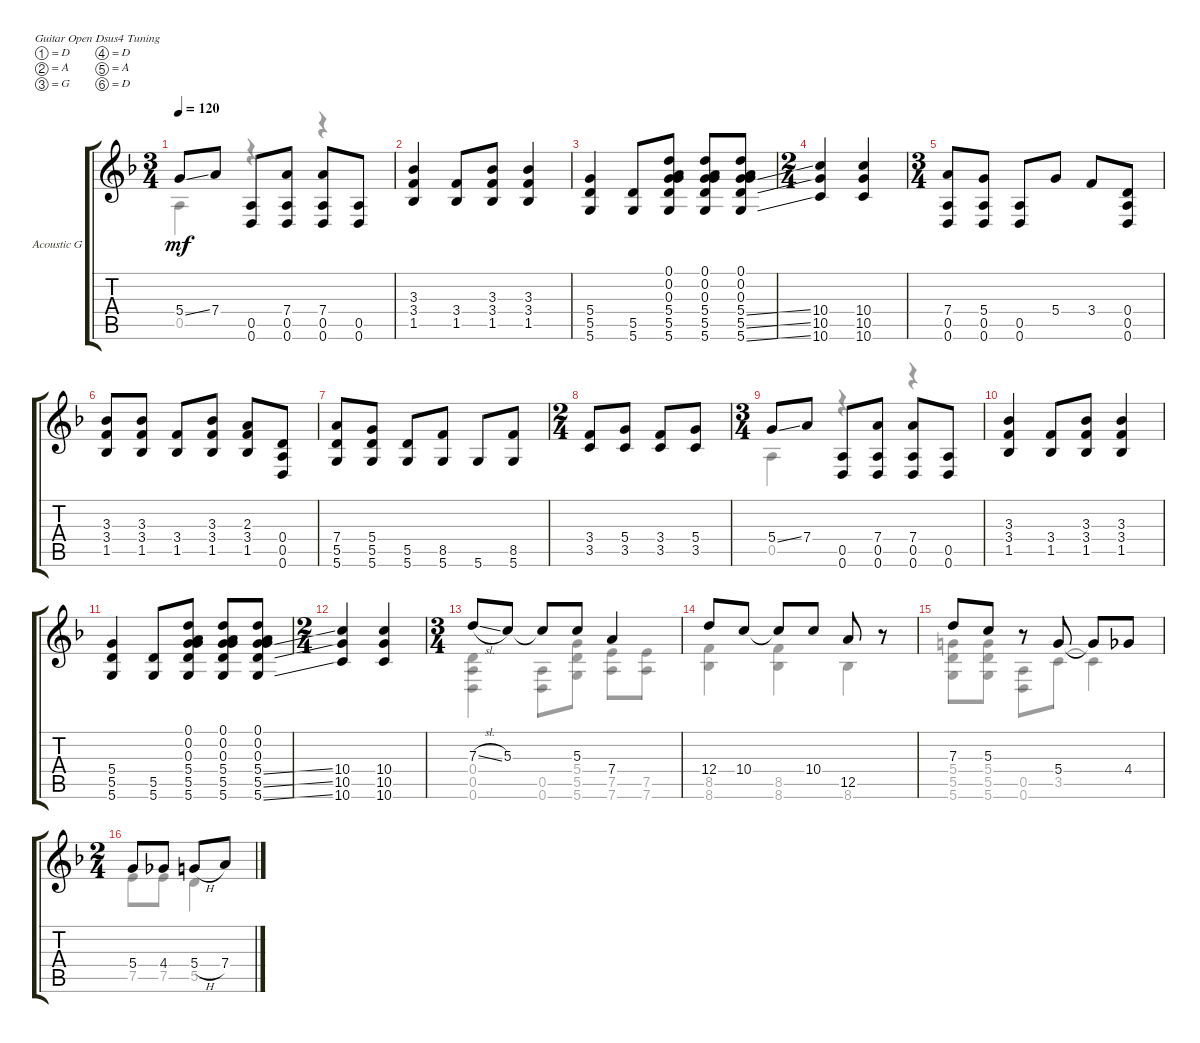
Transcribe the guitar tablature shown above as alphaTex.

\bracketExtendMode groupsimilarinstruments
\firstSystemTrackNameOrientation horizontal
\otherSystemsTrackNameOrientation horizontal
\track ("Acoustic Guitar" "Acoustic G") {instrument acousticgrandpiano}
\staff {score tabs}
\tuning (D4 A3 G3 D3 A2 D2)
\displaytranspose 12
\voice
\ts (3 4)
\tempo 120
\clef g2
\ks dminor
5.4{ss}.8{dy mf} 7.4.8 (0.6 0.5).8 (0.6 0.5 7.4).8 (0.6 0.5 7.4).8 (0.6 0.5).8 |
(1.5 3.4 3.3).4 (1.5 3.4).8 (1.5 3.4 3.3).8 (1.5 3.4 3.3).4 |
(5.6 5.5 5.4).4 (5.6 5.5).8 (5.6 5.5 5.4 0.3 0.2 0.1).8 (5.6 5.5 5.4 0.3 0.2 0.1).8 (5.6{ss} 5.5{ss} 5.4{ss} 0.3 0.2 0.1).8 |
\ts (2 4)
(10.6 10.5 10.4).4 (10.6 10.5 10.4).4 |
\ts (3 4)
(0.6 0.5 7.4).8 (0.6 0.5 5.4).8 (0.6 0.5).8 5.4.8 3.4.8 (0.6 0.5 0.4).8 |
(1.5 3.4 3.3).8 (1.5 3.4 3.3).8 (1.5 3.4).8 (1.5 3.4 3.3).8 (1.5 3.4 2.3).8 (0.6 0.5 0.4).8 |
(5.6 5.5 7.4).8 (5.6 5.5 5.4).8 (5.6 5.5).8 (5.6 8.5).8 5.6.8 (5.6 8.5).8 |
\ts (2 4)
(3.5 3.4).8 (3.5 5.4).8 (3.5 3.4).8 (3.5 5.4).8 |
\ts (3 4)
5.4{ss}.8 7.4.8 (0.6 0.5).8 (0.6 0.5 7.4).8 (0.6 0.5 7.4).8 (0.6 0.5).8 |
(1.5 3.4 3.3).4 (1.5 3.4).8 (1.5 3.4 3.3).8 (1.5 3.4 3.3).4 |
(5.6 5.5 5.4).4 (5.6 5.5).8 (5.6 5.5 5.4 0.3 0.2 0.1).8 (5.6 5.5 5.4 0.3 0.2 0.1).8 (5.6{ss} 5.5{ss} 5.4{ss} 0.3 0.2 0.1).8 |
\ts (2 4)
(10.6 10.5 10.4).4 (10.6 10.5 10.4).4 |
\ts (3 4)
7.3{sl}.8 5.3.8 5.3{t}.8 5.3.8 7.4.4 |
12.4.8 10.4.8 10.4{t}.8 10.4.8 12.5.8 r.8 |
7.3.8 5.3.8 r.8 5.4.8 5.4{t}.8 4.4.8 |
\ts (2 4)
5.4.8 4.4.8 5.4{h}.8 7.4.8
\voice
\clef g2
\ottava regular
\simile none
\ks dminor
0.5.4{dy mf} r.4 r.4 |
|
|
|
|
|
|
|
0.5.4 r.4 r.4 |
|
|
|
(0.6 0.5 0.4).4 (0.6 0.5).8 (5.6 5.5 5.4).8 (7.6 7.5).8 (7.6 7.5).8 |
(8.6 8.5).4 (8.6 8.5).4 8.6.4 |
(5.6 5.5 5.4).8 (5.6 5.5 5.4).8 (0.6 0.5).8 3.5.8 3.5{t}.4 |
7.5.8 7.5.8 5.5.4
